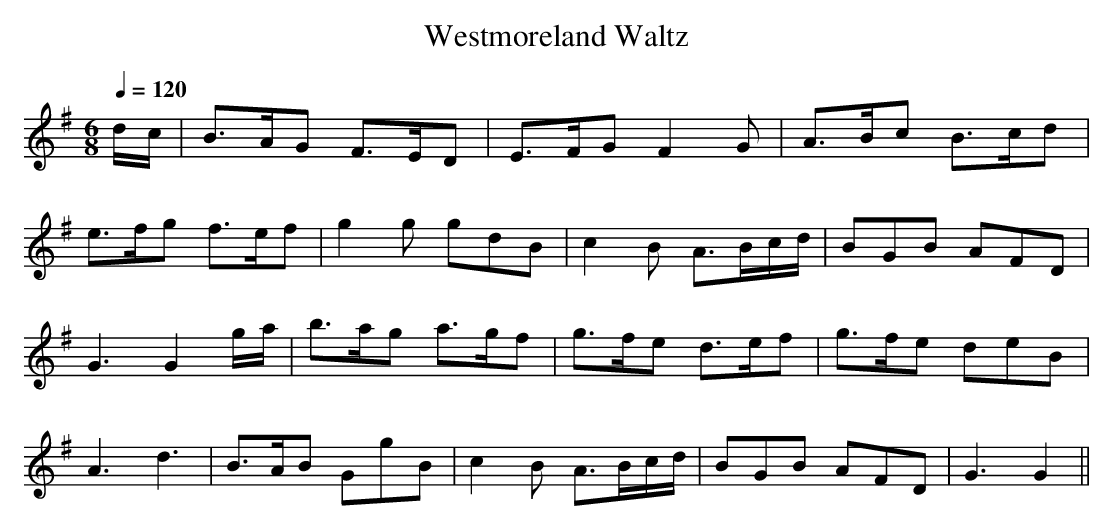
X:1
T:Westmoreland Waltz
L:1/8
M:6/8
Q:1/4=120
K:G major
K:G % 1 sharps
d/2c/2| B3/2A/2G F3/2E/2D| E3/2F/2G F2G| A3/2B/2c B3/2c/2d|
e3/2f/2g f3/2e/2f| g2g gdB| c2B A3/2B/2c/2d/2| BGB AFD|
G3 G2g/2a/2| b3/2a/2g a3/2g/2f| g3/2f/2e d3/2e/2f| g3/2f/2e deB|
A3 d3| B3/2A/2B GgB| c2B A3/2B/2c/2d/2| BGB AFD| G3 G2 ||
